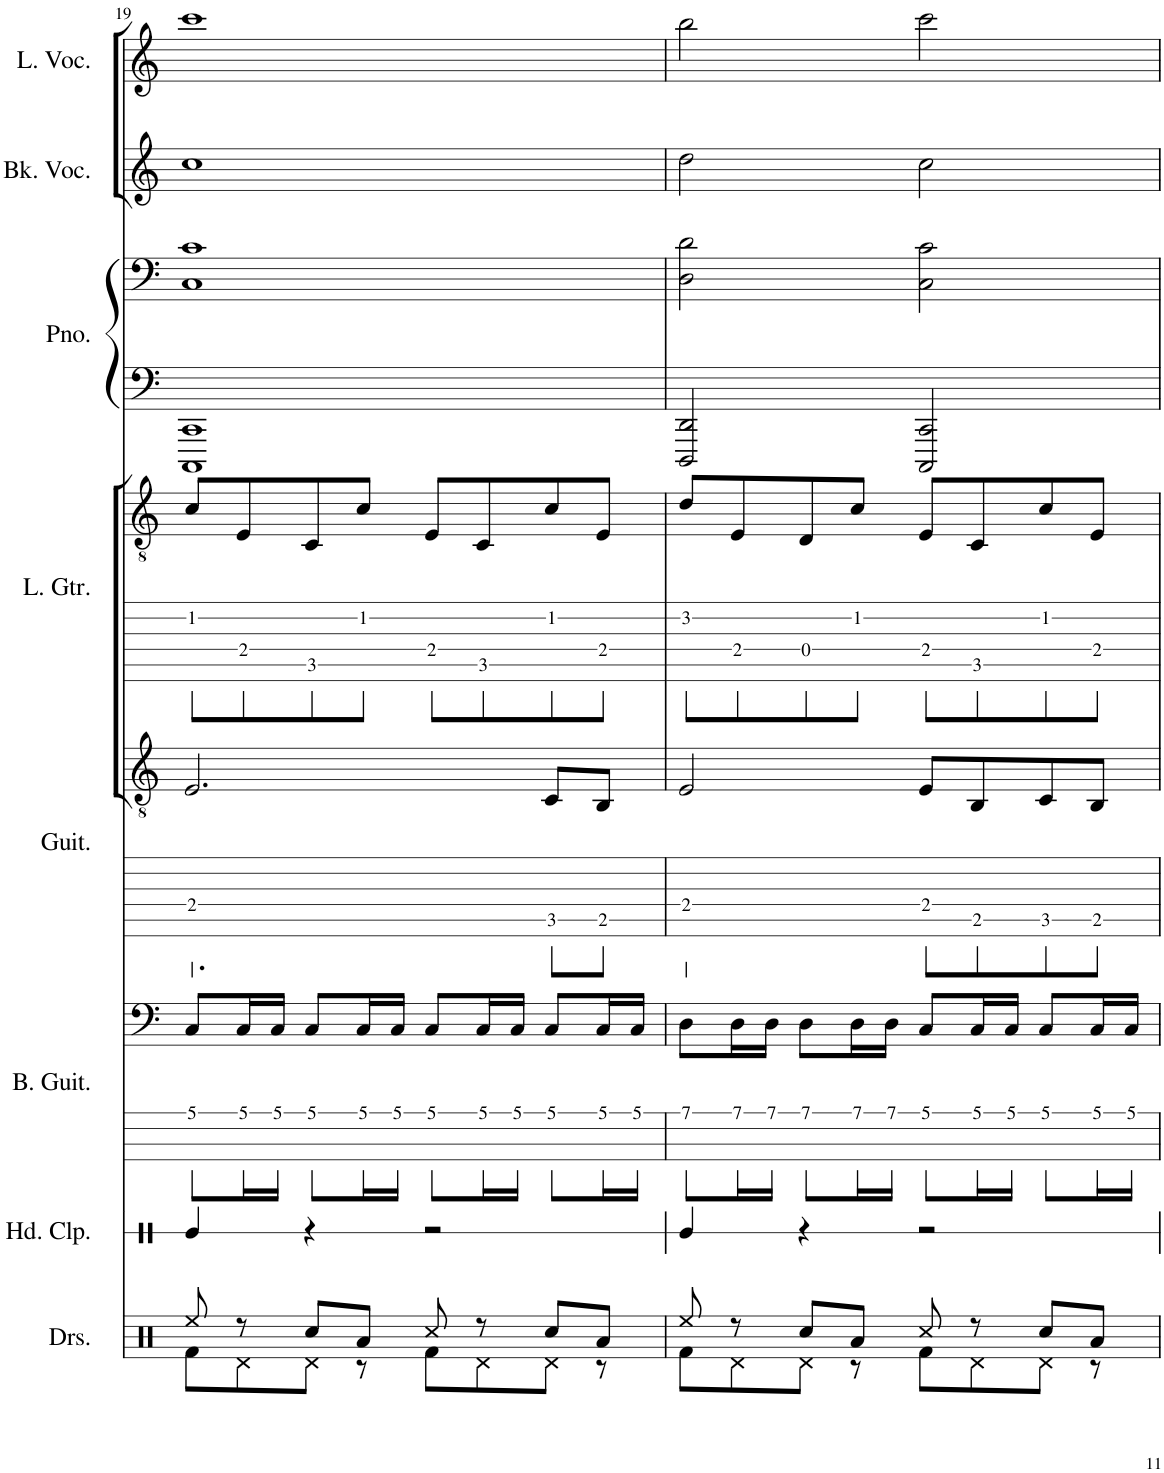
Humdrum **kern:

**kern	**kern	**kern	**kern	**kern	**kern	**kern	**kern	**kern	**kern	**kern	**kern
*part12	*part11	*part10	*part9	*part8	*part7	*part6	*part5	*part4	*part3	*part2	*part1
*staff12	*staff11	*staff10	*staff9	*staff8	*staff7	*staff6	*staff5	*staff4	*staff3	*staff2	*staff1
*I"Drumset	*I"Hand Clap	*I"Bass Guitar	*I"Bass Guitar	*I"Classical Guitar	*I"Classical Guitar	*I"Lead Guitar	*I"Lead Guitar	*I"Piano	*I"Piano	*I"Backing Vocals	*I"Lead Vocals
*I'Drs.	*I'Hd. Clp.	*I'B. Guit.	*I'B. Guit.	*I'Guit.	*I'Guit.	*I'L. Gtr.	*I'L. Gtr.	*I'Pno.	*I'Pno.	*I'Bk. Voc.	*I'L. Voc.
!!LO:PB:g=z
*clefX	*clefX	*	*clefF4	*	*clefGv2	*	*clefGv2	*clefF4	*clefF4	*clefG2	*clefG2
*	*	*Trd7c12	*Trd7c12	*	*	*	*	*	*	*	*
*k[]	*k[]	*k[]	*k[]	*k[]	*k[]	*k[]	*k[]	*k[]	*k[]	*k[]	*k[]
*M4/4	*M4/4	*M4/4	*M4/4	*M4/4	*M4/4	*M4/4	*M4/4	*M4/4	*M4/4	*M4/4	*M4/4
=19	=19	=19	=19	=19	=19	=19	=19	=19	=19	=19	=19
*^	*	*	*	*	*	*	*	*	*	*	*
8Ree/	8Rf\L	4Re/	8C\L	8C/L	2.E\	2.E/	8c\L	8c/L	1CCC 1CC	1C 1c	1cc	1ccc
8r	8Rd\	.	16C\L	16C/L	.	.	8E\	8E/	.	.	.	.
.	.	.	16C\JJ	16C/JJ	.	.	.	.	.	.	.	.
8Rcc/L	8Rd\J	4r	8C\L	8C/L	.	.	8C\	8C/	.	.	.	.
8Ra/J	8r	.	16C\L	16C/L	.	.	8c\J	8c/J	.	.	.	.
.	.	.	16C\JJ	16C/JJ	.	.	.	.	.	.	.	.
8Rcc/	8Rf\L	2r	8C\L	8C/L	.	.	8E\L	8E/L	.	.	.	.
8r	8Rd\	.	16C\L	16C/L	.	.	8C\	8C/	.	.	.	.
.	.	.	16C\JJ	16C/JJ	.	.	.	.	.	.	.	.
8Rcc/L	8Rd\J	.	8C\L	8C/L	8C\L	8C/L	8c\	8c/	.	.	.	.
8Ra/J	8r	.	16C\L	16C/L	8BB\J	8BB/J	8E\J	8E/J	.	.	.	.
.	.	.	16C\JJ	16C/JJ	.	.	.	.	.	.	.	.
=20	=20	=20	=20	=20	=20	=20	=20	=20	=20	=20	=20	=20
8Ree/	8Rf\L	4Re/	8D\L	8D\L	2E\	2E/	8d\L	8d/L	2DDD/ 2DD/	2D\ 2d\	2dd\	2bb\
8r	8Rd\	.	16D\L	16D\L	.	.	8E\	8E/	.	.	.	.
.	.	.	16D\JJ	16D\JJ	.	.	.	.	.	.	.	.
8Rcc/L	8Rd\J	4r	8D\L	8D\L	.	.	8D\	8D/	.	.	.	.
8Ra/J	8r	.	16D\L	16D\L	.	.	8c\J	8c/J	.	.	.	.
.	.	.	16D\JJ	16D\JJ	.	.	.	.	.	.	.	.
8Rcc/	8Rf\L	2r	8C\L	8C/L	8E\L	8E/L	8E\L	8E/L	2CCC/ 2CC/	2C\ 2c\	2cc\	2ccc\
8r	8Rd\	.	16C\L	16C/L	8BB\	8BB/	8C\	8C/	.	.	.	.
.	.	.	16C\JJ	16C/JJ	.	.	.	.	.	.	.	.
8Rcc/L	8Rd\J	.	8C\L	8C/L	8C\	8C/	8c\	8c/	.	.	.	.
8Ra/J	8r	.	16C\L	16C/L	8BB\J	8BB/J	8E\J	8E/J	.	.	.	.
.	.	.	16C\JJ	16C/JJ	.	.	.	.	.	.	.	.
*v	*v	*	*	*	*	*	*	*	*	*	*	*
=	=	=	=	=	=	=	=	=	=	=	=
*-	*-	*-	*-	*-	*-	*-	*-	*-	*-	*-	*-
